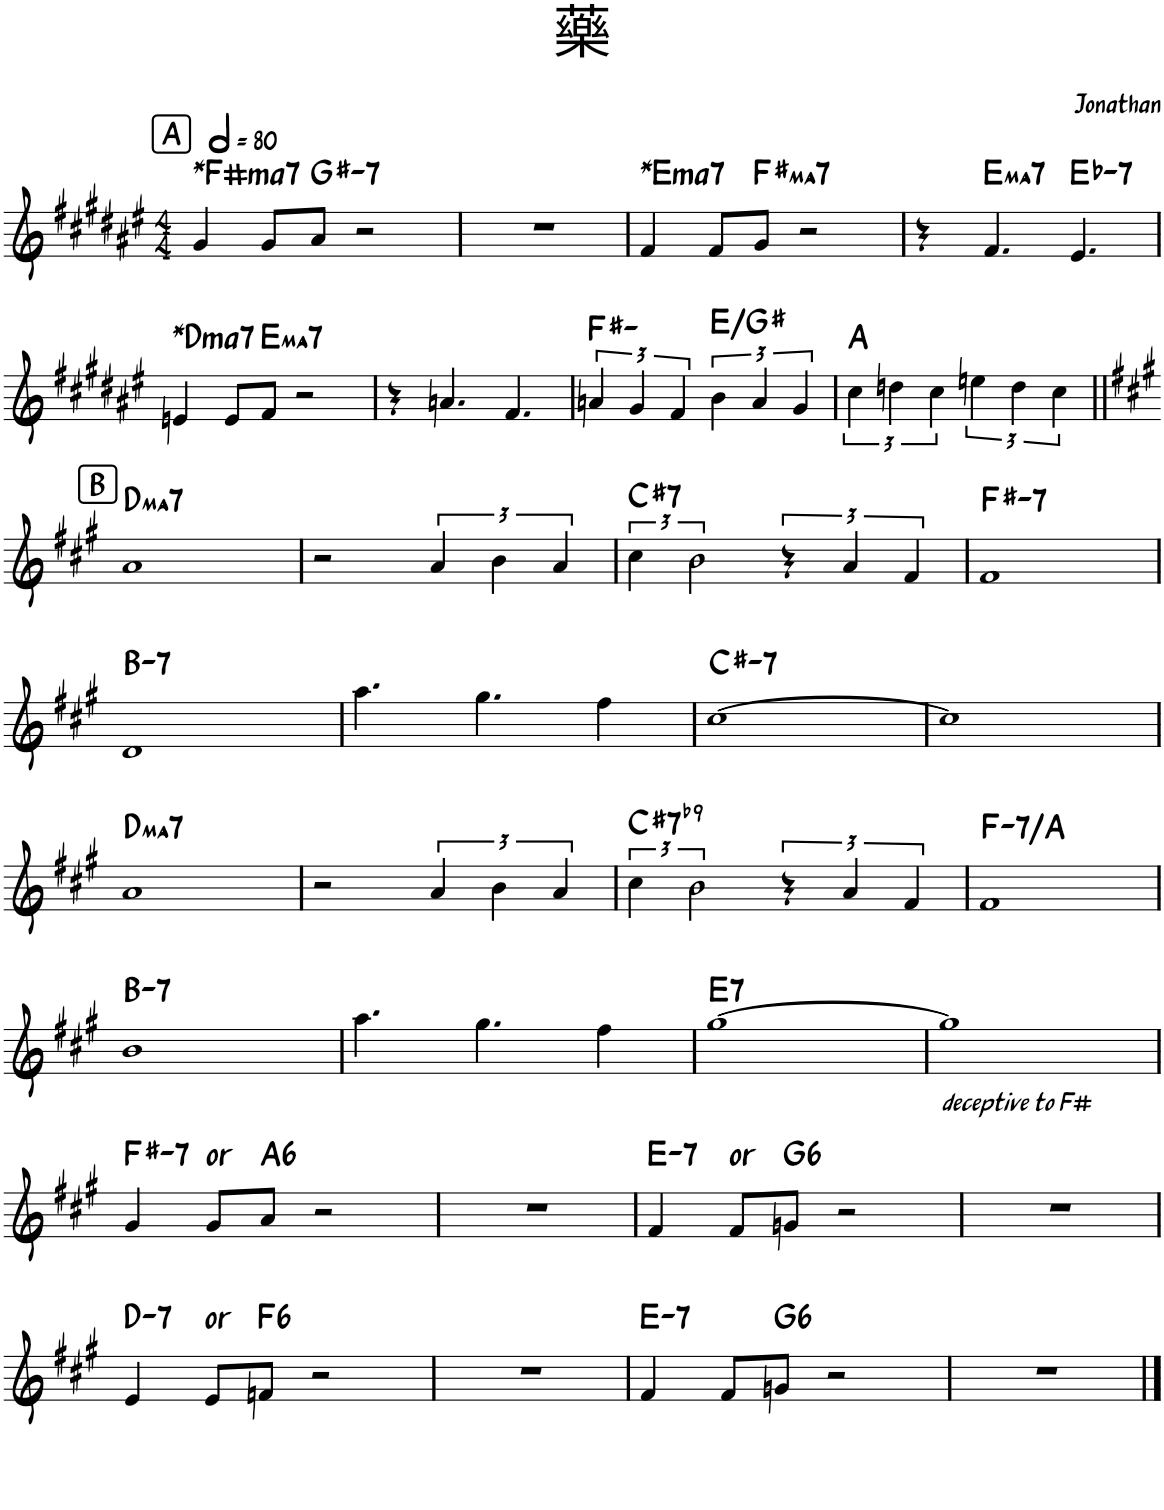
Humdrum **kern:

**kern	**harte
*part1	*part1
*staff1	*
*I"Piano	*
*I'Pno.	*
*clefG2	*
*k[f#c#g#d#a#e#]	*
*M4/4	*
*MM160	*
!!LO:REH:place=s1:a:B:rj:fs=14:t=A
=1	=1
!	!LO:H:kt=*F#ma7
4g#/	N
8g#/L	.
!	!LO:H:kt=7
8a#/J	G#:min7
2r	.
=2	=2
1r	.
=3	=3
!	!LO:H:kt=*Ema7
4f#/	N
8f#/L	.
!	!LO:H:kt=ma7
8g#/J	F#:maj7
2r	.
=4	=4
4r	.
!	!LO:H:kt=ma7
4.f#/	E:maj7
!	!LO:H:kt=7
4.e#/	Eb:min7
!!LO:LB:g=z
=5	=5
!	!LO:H:kt=*Dma7
4en/	N
8e/L	.
!	!LO:H:kt=ma7
8f#/J	E:maj7
2r	.
=6	=6
4r	.
4.an/	.
4.f#/	.
=7	=7
6an/	F#:min
6g#/	.
6f#/	.
6b\	E:maj/3
6a/	.
6g#/	.
=8	=8
6cc#\	A:maj
6ddn\	.
6cc#\	.
6een\	.
6dd\	.
6cc#\	.
!!LO:LB:g=z
!!LO:REH:place=s1:a:B:rj:fs=14:t=B
=9||	=9||
*k[f#c#g#]	*
!	!LO:H:kt=ma7
1a	D:maj7
=10	=10
2r	.
6a/	.
6b\	.
6a/	.
=11	=11
!	!LO:H:kt=7
6cc#\	C#:7
3b\	.
6r	.
6a/	.
6f#/	.
=12	=12
!	!LO:H:kt=7
1f#	F#:min7
!!LO:LB:g=z
=13	=13
!	!LO:H:kt=7
1d	B:min7
=14	=14
4.aa\	.
4.gg#\	.
4ff#\	.
=15	=15
!	!LO:H:kt=7
[1cc#	C#:min7
=16	=16
1cc#]	.
!!LO:LB:g=z
=17	=17
!	!LO:H:kt=ma7
1a	D:maj7
=18	=18
2r	.
6a/	.
6b\	.
6a/	.
=19	=19
!	!LO:H:kt=7
6cc#\	C#:7(b9)
3b\	.
6r	.
6a/	.
6f#/	.
=20	=20
!	!LO:H:kt=7
1f#	F:min7/3
!!LO:LB:g=z
=21	=21
!	!LO:H:kt=7
1b	B:min7
=22	=22
4.aa\	.
4.gg#\	.
4ff#\	.
=23	=23
!	!LO:H:kt=7
[1gg#	E:7
=24	=24
!LO:TX:b:i:t=deceptive to F#	!
1gg#]	.
!!LO:LB:g=z
=25	=25
!	!LO:H:kt=7
4g#/	F#:min7
!	!LO:H:kt=or
8g#/L	N
!	!LO:H:kt=6
8a/J	A:maj6
2r	.
=26	=26
1r	.
=27	=27
!	!LO:H:kt=7
4f#/	E:min7
!	!LO:H:kt=or
8f#/L	N
!	!LO:H:kt=6
8gn/J	G:maj6
2r	.
=28	=28
1r	.
!!LO:LB:g=z
=29	=29
!	!LO:H:kt=7
4e/	D:min7
!	!LO:H:kt=or
8e/L	N
!	!LO:H:kt=6
8fn/J	F:maj6
2r	.
=30	=30
1r	.
=31	=31
!	!LO:H:kt=7
4f#/	E:min7
8f#/L	.
!	!LO:H:kt=6
8gn/J	G:maj6
2r	.
=32	=32
1r	.
==	==
*-	*-
